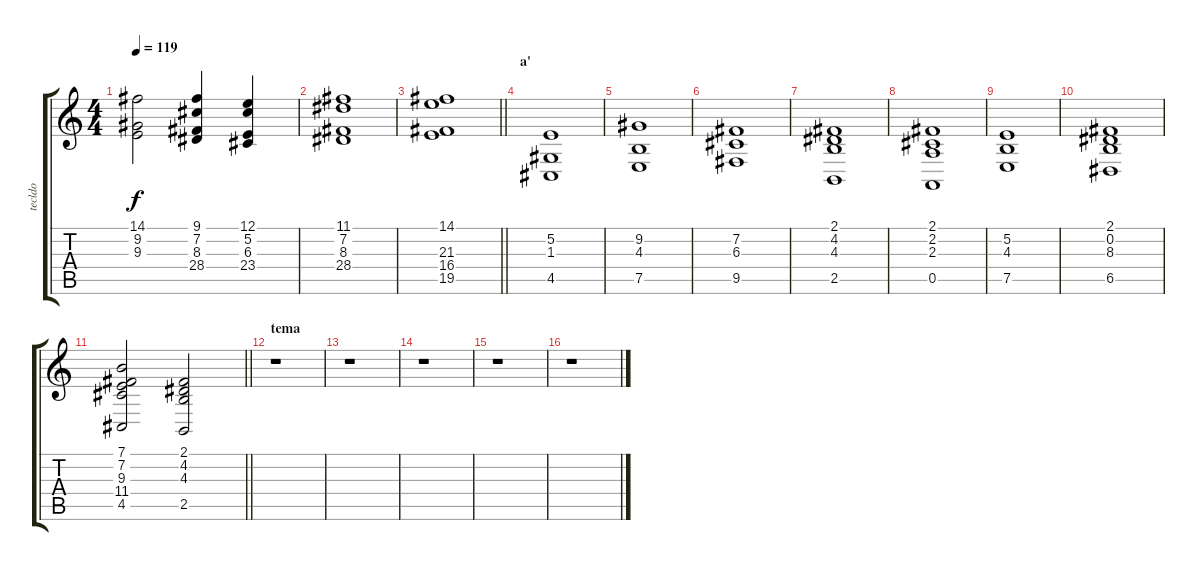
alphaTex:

\track ("tecldo" "tecldo") {instrument pad1newage}
\staff {score tabs}
\tuning (E4 B3 G3 D3 A2 E2) {hide}
\ts (4 4)
\tempo 119
\clef g2
\ks c
(14.1 9.2{t} 9.3{t}).2{dy f} (9.1 7.2 8.3 28.4).4 (12.1 5.2 6.3 23.4).4 |
(11.1 7.2 8.3 28.4).1 |
\barLineRight lightlight
(14.1 21.3 16.4 19.5).1 |
\section ("" "a'")
(5.2 1.3 4.5).1 |
(9.2 4.3 7.5).1 |
(7.2 6.3 9.5).1 |
(2.1 4.2 4.3 2.5).1 |
(2.1 2.2 2.3 0.5).1 |
(5.2 4.3 7.5).1 |
(2.1 0.2 8.3 6.5).1 |
\barLineRight lightlight
(7.1 7.2 9.3 11.4 4.5).2 (2.1 4.2 4.3 2.5).2 |
\section ("" "tema")
r.1 |
r.1 |
r.1 |
r.1 |
r.1
